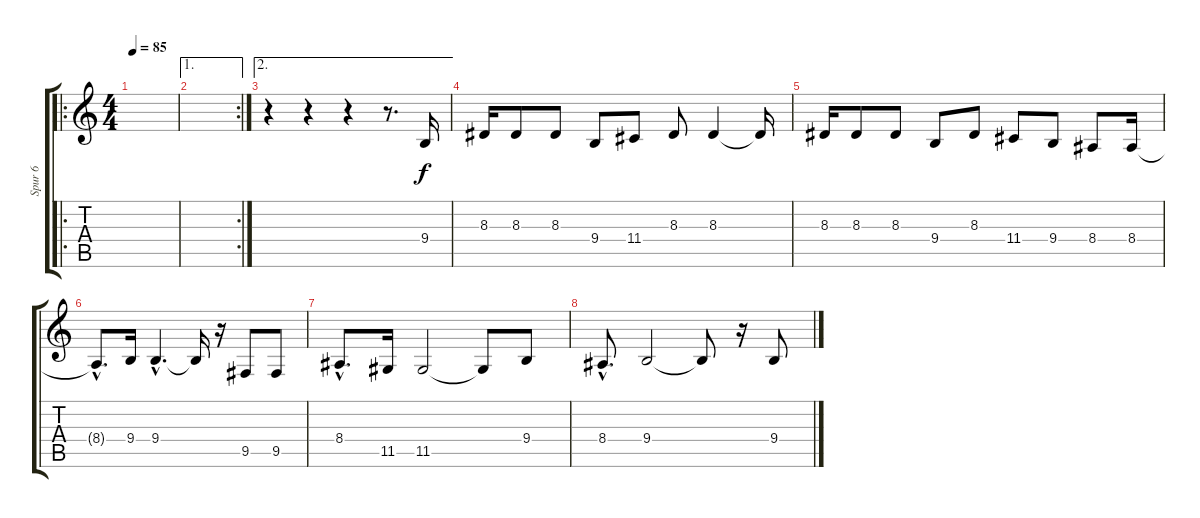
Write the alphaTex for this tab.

\track ("Spur 6" "Spur 6") {instrument oboe}
\staff {score tabs}
\tuning (E4 B3 G3 D3 A2 E2) {hide}
\ro
\ts (4 4)
\tempo 85
\clef g2
\ks c
|
\ae 1
\rc 2
|
\ae 2
r.4 r.4 r.4 r.8{d} 9.4.16 |
8.3.16 8.3.8 8.3.8 9.4.8 11.4.8 8.3.8 8.3.4 8.3{t}.16 |
8.3.16 8.3.8 8.3.8 9.4.8 8.3.8 11.4.8 9.4.8 8.4.8 8.4.16 |
8.4{hac t}.8{d} 9.4.16 9.4{hac}.4{d} 9.4{t}.16 r.16 9.5.8 9.5.8 |
8.4{hac}.8{d} 11.5.16 11.5.2 11.5{t}.8 9.4.8 |
8.4{hac}.8{d} 9.4.2 9.4{t}.8 r.16 9.4.8
